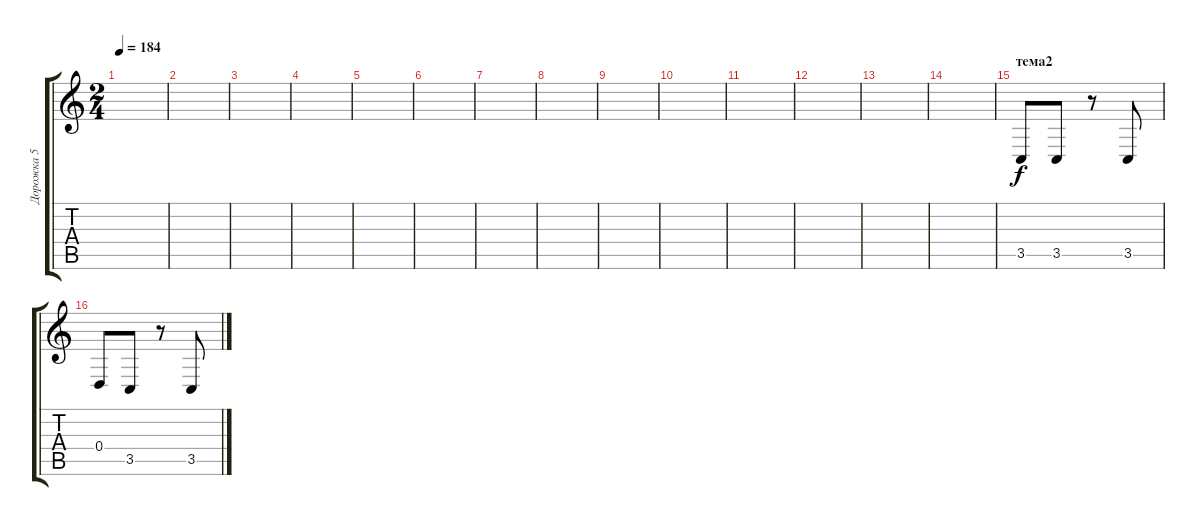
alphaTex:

\track ("Дорожка 5" "Дорожка 5") {instrument trombone}
\staff {score tabs}
\tuning (E4 B3 G3 D3 A2 E2) {hide}
\ts (2 4)
\tempo 184
\clef g2
\ks c
|
|
|
|
|
|
|
|
|
|
|
|
|
|
\section ("" "тема2")
3.5.8 3.5.8 r.8 3.5.8 |
0.4.8 3.5.8 r.8 3.5.8
